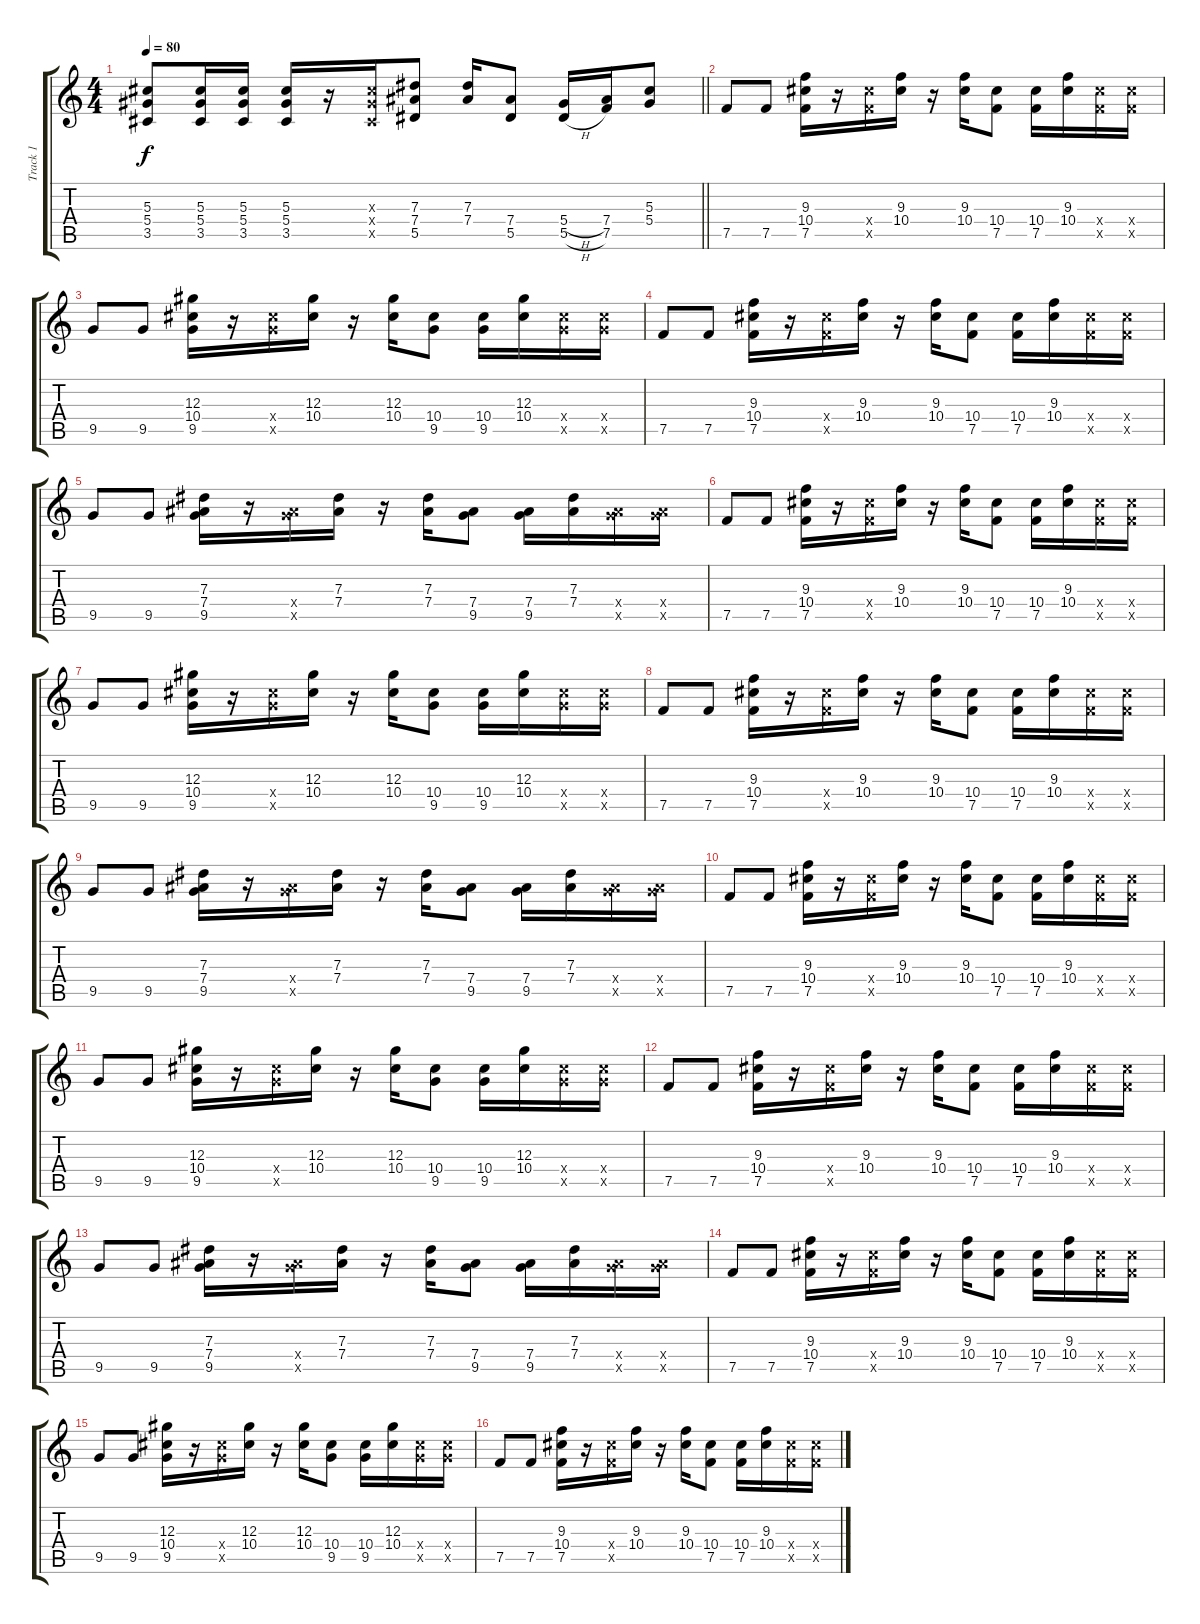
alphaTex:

\track ("Track 1" "Track 1") {instrument electricguitarmuted}
\staff {score tabs}
\tuning (F4 C4 Ab3 Eb3 Bb2 F2) {hide}
\ts (4 4)
\tempo 80
\clef g2
\barLineRight lightlight
\ks c
(5.3 5.4 3.5).8{dy f} (5.3 5.4 3.5).16 (5.3 5.4 3.5).16 (5.3 5.4 3.5).16 r.16 (5.3{x} 5.4{x} 3.5{x}).16 (7.3 7.4 5.5).8 (7.3 7.4).16 (7.4 5.5).8 (5.4{h} 5.5{h}).16 (7.4 7.5).16 (5.3 5.4).8 |
7.5.8{balance 8 instrument electricguitarmuted} 7.5.8 (9.3 10.4 7.5).16 r.16 (10.4{x} 7.5{x}).16 (9.3 10.4).16 r.16 (9.3 10.4).16 (10.4 7.5).8 (10.4 7.5).16 (9.3 10.4).16 (10.4{x} 7.5{x}).16 (10.4{x} 7.5{x}).16 |
9.5.8 9.5.8 (12.3 10.4 9.5).16 r.16 (10.4{x} 9.5{x}).16 (12.3 10.4).16 r.16 (12.3 10.4).16 (10.4 9.5).8 (10.4 9.5).16 (12.3 10.4).16 (10.4{x} 9.5{x}).16 (10.4{x} 9.5{x}).16 |
7.5.8 7.5.8 (9.3 10.4 7.5).16 r.16 (10.4{x} 7.5{x}).16 (9.3 10.4).16 r.16 (9.3 10.4).16 (10.4 7.5).8 (10.4 7.5).16 (9.3 10.4).16 (10.4{x} 7.5{x}).16 (10.4{x} 7.5{x}).16 |
9.5.8 9.5.8 (7.3 7.4 9.5).16 r.16 (7.4{x} 9.5{x}).16 (7.3 7.4).16 r.16 (7.3 7.4).16 (7.4 9.5).8 (7.4 9.5).16 (7.3 7.4).16 (7.4{x} 9.5{x}).16 (7.4{x} 9.5{x}).16 |
7.5.8 7.5.8 (9.3 10.4 7.5).16 r.16 (10.4{x} 7.5{x}).16 (9.3 10.4).16 r.16 (9.3 10.4).16 (10.4 7.5).8 (10.4 7.5).16 (9.3 10.4).16 (10.4{x} 7.5{x}).16 (10.4{x} 7.5{x}).16 |
9.5.8 9.5.8 (12.3 10.4 9.5).16 r.16 (10.4{x} 9.5{x}).16 (12.3 10.4).16 r.16 (12.3 10.4).16 (10.4 9.5).8 (10.4 9.5).16 (12.3 10.4).16 (10.4{x} 9.5{x}).16 (10.4{x} 9.5{x}).16 |
7.5.8 7.5.8 (9.3 10.4 7.5).16 r.16 (10.4{x} 7.5{x}).16 (9.3 10.4).16 r.16 (9.3 10.4).16 (10.4 7.5).8 (10.4 7.5).16 (9.3 10.4).16 (10.4{x} 7.5{x}).16 (10.4{x} 7.5{x}).16 |
9.5.8 9.5.8 (7.3 7.4 9.5).16 r.16 (7.4{x} 9.5{x}).16 (7.3 7.4).16 r.16 (7.3 7.4).16 (7.4 9.5).8 (7.4 9.5).16 (7.3 7.4).16 (7.4{x} 9.5{x}).16 (7.4{x} 9.5{x}).16 |
7.5.8 7.5.8 (9.3 10.4 7.5).16 r.16 (10.4{x} 7.5{x}).16 (9.3 10.4).16 r.16 (9.3 10.4).16 (10.4 7.5).8 (10.4 7.5).16 (9.3 10.4).16 (10.4{x} 7.5{x}).16 (10.4{x} 7.5{x}).16 |
9.5.8 9.5.8 (12.3 10.4 9.5).16 r.16 (10.4{x} 9.5{x}).16 (12.3 10.4).16 r.16 (12.3 10.4).16 (10.4 9.5).8 (10.4 9.5).16 (12.3 10.4).16 (10.4{x} 9.5{x}).16 (10.4{x} 9.5{x}).16 |
7.5.8 7.5.8 (9.3 10.4 7.5).16 r.16 (10.4{x} 7.5{x}).16 (9.3 10.4).16 r.16 (9.3 10.4).16 (10.4 7.5).8 (10.4 7.5).16 (9.3 10.4).16 (10.4{x} 7.5{x}).16 (10.4{x} 7.5{x}).16 |
9.5.8 9.5.8 (7.3 7.4 9.5).16 r.16 (7.4{x} 9.5{x}).16 (7.3 7.4).16 r.16 (7.3 7.4).16 (7.4 9.5).8 (7.4 9.5).16 (7.3 7.4).16 (7.4{x} 9.5{x}).16 (7.4{x} 9.5{x}).16 |
7.5.8 7.5.8 (9.3 10.4 7.5).16 r.16 (10.4{x} 7.5{x}).16 (9.3 10.4).16 r.16 (9.3 10.4).16 (10.4 7.5).8 (10.4 7.5).16 (9.3 10.4).16 (10.4{x} 7.5{x}).16 (10.4{x} 7.5{x}).16 |
9.5.8 9.5.8 (12.3 10.4 9.5).16 r.16 (10.4{x} 9.5{x}).16 (12.3 10.4).16 r.16 (12.3 10.4).16 (10.4 9.5).8 (10.4 9.5).16 (12.3 10.4).16 (10.4{x} 9.5{x}).16 (10.4{x} 9.5{x}).16 |
7.5.8 7.5.8 (9.3 10.4 7.5).16 r.16 (10.4{x} 7.5{x}).16 (9.3 10.4).16 r.16 (9.3 10.4).16 (10.4 7.5).8 (10.4 7.5).16 (9.3 10.4).16 (10.4{x} 7.5{x}).16 (10.4{x} 7.5{x}).16
